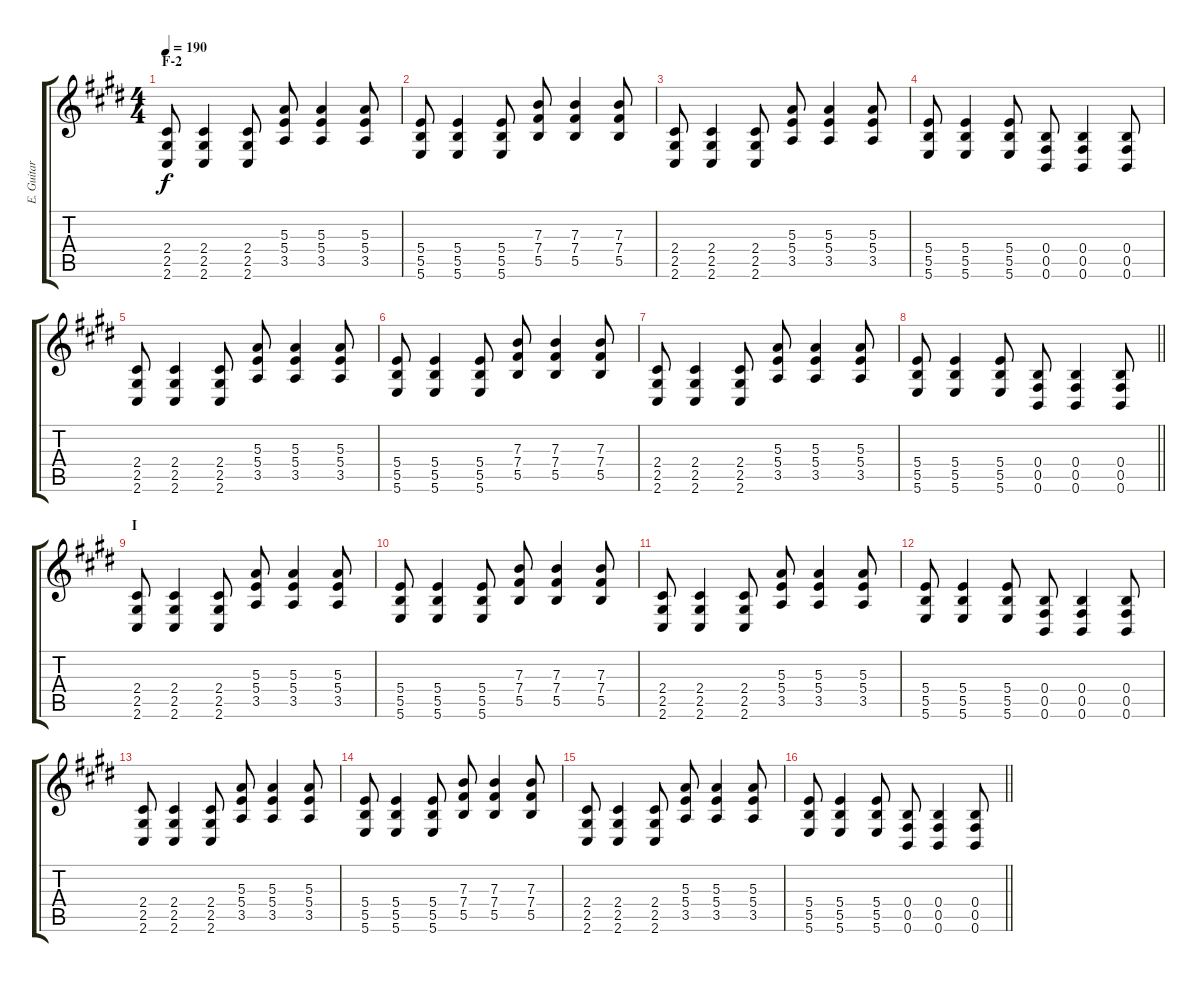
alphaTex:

\track ("E. Guitar III" "E. Guitar ") {instrument overdrivenguitar}
\staff {score tabs}
\tuning (Db4 Ab3 E3 B2 Gb2 B1) {hide}
\ts (4 4)
\section ("" "F-2")
\tempo 190
\clef g2
\ks e
(2.4 2.5 2.6).8{dy f} (2.4 2.5 2.6).4 (2.4 2.5 2.6).8 (5.3 5.4 3.5).8 (5.3 5.4 3.5).4 (5.3 5.4 3.5).8 |
(5.4 5.5 5.6).8 (5.4 5.5 5.6).4 (5.4 5.5 5.6).8 (7.3 7.4 5.5).8 (7.3 7.4 5.5).4 (7.3 7.4 5.5).8 |
(2.4 2.5 2.6).8 (2.4 2.5 2.6).4 (2.4 2.5 2.6).8 (5.3 5.4 3.5).8 (5.3 5.4 3.5).4 (5.3 5.4 3.5).8 |
(5.4 5.5 5.6).8 (5.4 5.5 5.6).4 (5.4 5.5 5.6).8 (0.4 0.5 0.6).8 (0.4 0.5 0.6).4 (0.4 0.5 0.6).8 |
(2.4 2.5 2.6).8 (2.4 2.5 2.6).4 (2.4 2.5 2.6).8 (5.3 5.4 3.5).8 (5.3 5.4 3.5).4 (5.3 5.4 3.5).8 |
(5.4 5.5 5.6).8 (5.4 5.5 5.6).4 (5.4 5.5 5.6).8 (7.3 7.4 5.5).8 (7.3 7.4 5.5).4 (7.3 7.4 5.5).8 |
(2.4 2.5 2.6).8 (2.4 2.5 2.6).4 (2.4 2.5 2.6).8 (5.3 5.4 3.5).8 (5.3 5.4 3.5).4 (5.3 5.4 3.5).8 |
\barLineRight lightlight
(5.4 5.5 5.6).8 (5.4 5.5 5.6).4 (5.4 5.5 5.6).8 (0.4 0.5 0.6).8 (0.4 0.5 0.6).4 (0.4 0.5 0.6).8 |
\section ("" "I")
(2.4 2.5 2.6).8 (2.4 2.5 2.6).4 (2.4 2.5 2.6).8 (5.3 5.4 3.5).8 (5.3 5.4 3.5).4 (5.3 5.4 3.5).8 |
(5.4 5.5 5.6).8 (5.4 5.5 5.6).4 (5.4 5.5 5.6).8 (7.3 7.4 5.5).8 (7.3 7.4 5.5).4 (7.3 7.4 5.5).8 |
(2.4 2.5 2.6).8 (2.4 2.5 2.6).4 (2.4 2.5 2.6).8 (5.3 5.4 3.5).8 (5.3 5.4 3.5).4 (5.3 5.4 3.5).8 |
(5.4 5.5 5.6).8 (5.4 5.5 5.6).4 (5.4 5.5 5.6).8 (0.4 0.5 0.6).8 (0.4 0.5 0.6).4 (0.4 0.5 0.6).8 |
(2.4 2.5 2.6).8 (2.4 2.5 2.6).4 (2.4 2.5 2.6).8 (5.3 5.4 3.5).8 (5.3 5.4 3.5).4 (5.3 5.4 3.5).8 |
(5.4 5.5 5.6).8 (5.4 5.5 5.6).4 (5.4 5.5 5.6).8 (7.3 7.4 5.5).8 (7.3 7.4 5.5).4 (7.3 7.4 5.5).8 |
(2.4 2.5 2.6).8 (2.4 2.5 2.6).4 (2.4 2.5 2.6).8 (5.3 5.4 3.5).8 (5.3 5.4 3.5).4 (5.3 5.4 3.5).8 |
\barLineRight lightlight
(5.4 5.5 5.6).8 (5.4 5.5 5.6).4 (5.4 5.5 5.6).8 (0.4 0.5 0.6).8 (0.4 0.5 0.6).4 (0.4 0.5 0.6).8
